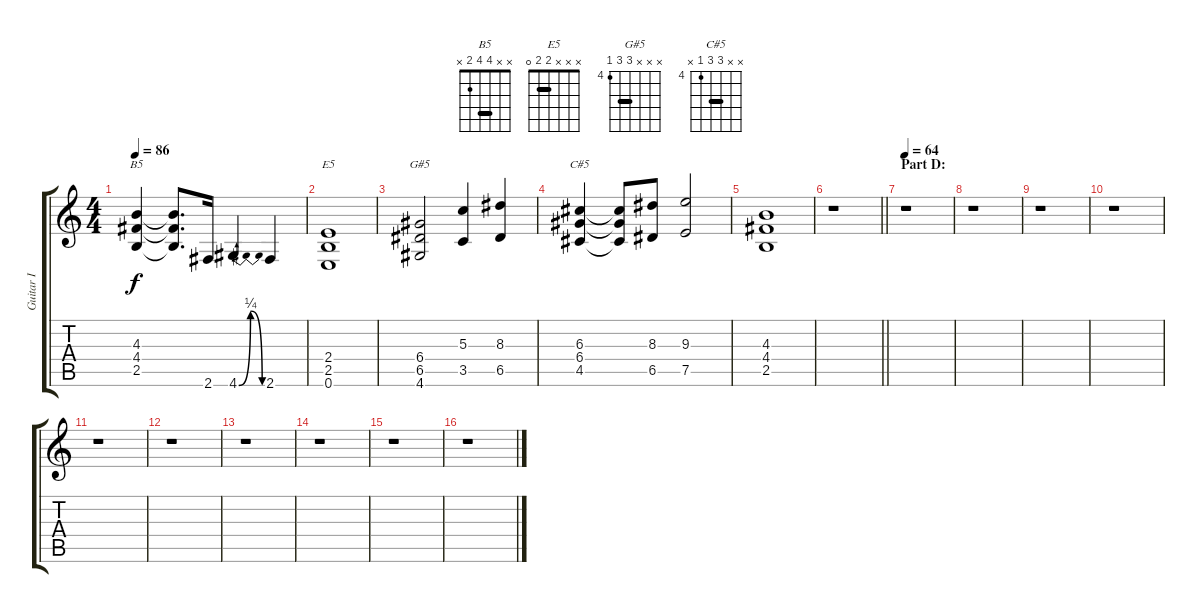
\track ("Guitar I" "Guitar I") {instrument distortionguitar}
\staff {score tabs}
\tuning (E4 B3 G3 D3 A2 E2) {hide}
\chord ("B5" x x 4 4 2 x) {barre 4}
\chord ("E5" x x x 2 2 0) {barre 2}
\chord ("G#5" x x x 6 6 4) {firstfret 4 barre 6}
\chord ("C#5" x x 6 6 4 x) {firstfret 4 barre 6}
\ts (4 4)
\tempo 86
\clef g2
\ks c
(4.3 4.4 2.5).4{ch "B5" dy f} (4.3{t} 4.4{t} 2.5{t}).8{d} 2.6.16 4.6{be (bendrelease 0 0 15 1 45 1 60 0)}.4 2.6.4 |
(2.4 2.5 0.6).1{ch "E5"} |
(6.4 6.5 4.6).2{ch "G#5"} (5.3 3.5).4 (8.3 6.5).4 |
(6.3 6.4 4.5).4{ch "C#5"} (6.3{t} 6.4{t} 4.5{t}).8 (8.3 6.5).8 (9.3 7.5).2 |
(4.3 4.4 2.5).1 |
\barLineRight lightlight
r.1 |
\section ("" "Part D:")
\tempo 64
r.1 |
r.1 |
r.1 |
r.1 |
r.1 |
r.1 |
r.1 |
r.1 |
r.1 |
r.1
